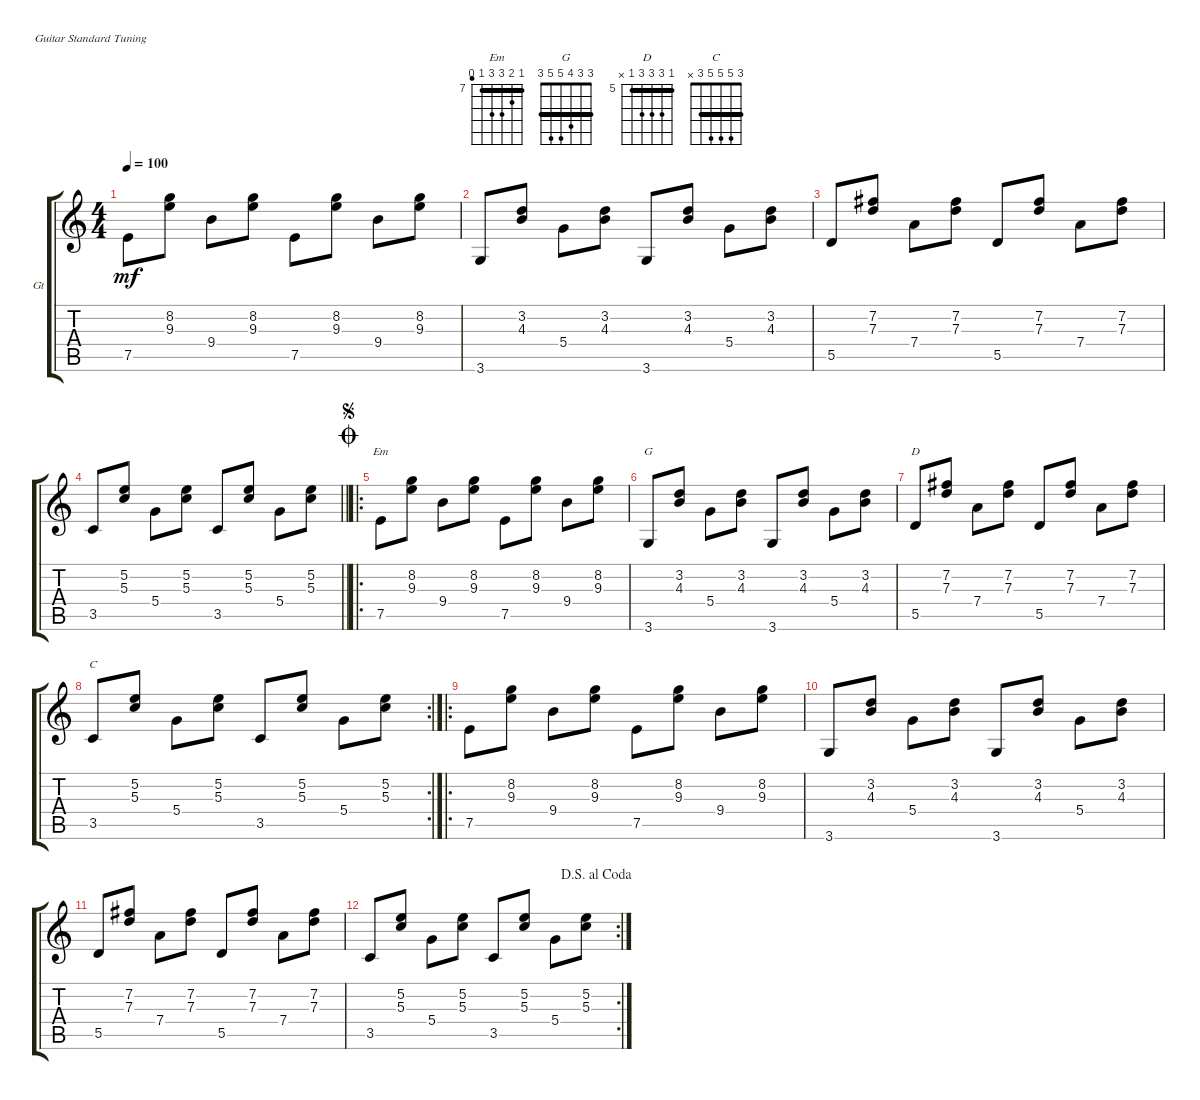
\defaultSystemsLayout 4
\bracketExtendMode groupsimilarinstruments
\firstSystemTrackNameOrientation horizontal
\otherSystemsTrackNameOrientation horizontal
\track ("Guitar" "Gt") {instrument acousticguitarnylon}
\staff {score tabs}
\tuning (E4 B3 G3 D3 A2 E2)
\chord ("Em" 7 8 9 9 7 6) {firstfret 7 barre 7}
\chord ("G" 3 3 4 5 5 3) {barre (3 3)}
\chord ("D" 5 7 7 7 5 x) {firstfret 5 barre 5}
\chord ("C" 3 5 5 5 3 x) {barre 3}
\ts (4 4)
\tempo 100
\clef g2
\ks c
7.5.8{dy mf instrument acousticguitarnylon} (8.2 9.3).8 9.4.8 (9.3 8.2).8 7.5.8 (9.3 8.2).8 9.4.8 (9.3 8.2).8 |
3.6.8 (3.2 4.3).8 5.4.8 (4.3 3.2).8 3.6.8 (4.3 3.2).8 5.4.8 (4.3 3.2).8 |
5.5.8 (7.3 7.2).8 7.4.8 (7.3 7.2).8 5.5.8 (7.3 7.2).8 7.4.8 (7.3 7.2).8 |
\barLineRight lightlight
3.5.8 (5.3 5.2).8 5.4.8 (5.2 5.3).8 3.5.8 (5.3 5.2).8 5.4.8 (5.3 5.2).8 |
\ro
\jump coda
\jump segno
\scale
0.512 7.5.8{ch "Em"} (8.2 9.3).8 9.4.8 (9.3 8.2).8 7.5.8 (9.3 8.2).8 9.4.8 (9.3 8.2).8 |
\scale
0.244 3.6.8{ch "G"} (3.2 4.3).8 5.4.8 (4.3 3.2).8 3.6.8 (4.3 3.2).8 5.4.8 (4.3 3.2).8 |
\scale
0.244 5.5.8{ch "D"} (7.3 7.2).8 7.4.8 (7.3 7.2).8 5.5.8 (7.3 7.2).8 7.4.8 (7.3 7.2).8 |
\rc 2
\scale
0.333333 3.5.8{ch "C"} (5.3 5.2).8 5.4.8 (5.2 5.3).8 3.5.8 (5.3 5.2).8 5.4.8 (5.3 5.2).8 |
\ro
\scale
0.363184 7.5.8 (8.2 9.3).8 9.4.8 (9.3 8.2).8 7.5.8 (9.3 8.2).8 9.4.8 (9.3 8.2).8 |
\scale
0.303483 3.6.8 (3.2 4.3).8 5.4.8 (4.3 3.2).8 3.6.8 (4.3 3.2).8 5.4.8 (4.3 3.2).8 |
5.5.8 (7.3 7.2).8 7.4.8 (7.3 7.2).8 5.5.8 (7.3 7.2).8 7.4.8 (7.3 7.2).8 |
\rc 2
\jump dalsegnoalcoda
3.5.8 (5.3 5.2).8 5.4.8 (5.2 5.3).8 3.5.8 (5.3 5.2).8 5.4.8 (5.3 5.2).8
